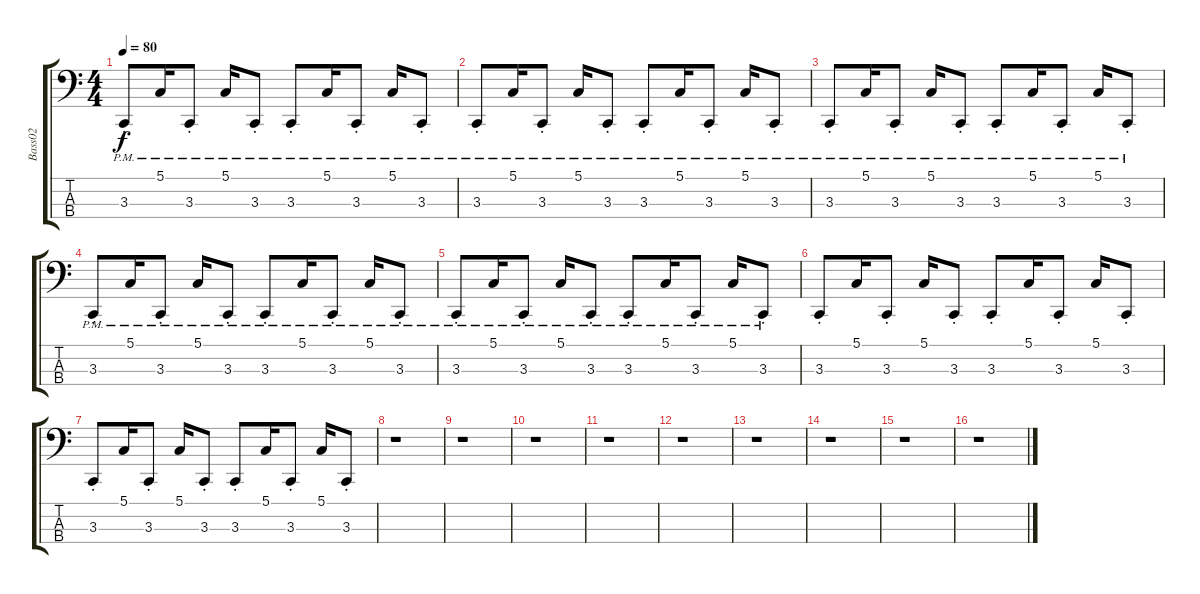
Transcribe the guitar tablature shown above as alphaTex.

\track ("Bass02" "Bass02") {instrument lead1square}
\staff {score tabs}
\tuning (G2 D2 A1 E1) {hide}
\ts (4 4)
\tempo 80
\clef f4
\ks c
3.3{pm st}.8{dy f} 5.1{pm}.16 3.3{pm st}.8 5.1{pm}.16 3.3{pm st}.8 3.3{pm st}.8 5.1{pm}.16 3.3{pm st}.8 5.1{pm}.16 3.3{pm st}.8 |
3.3{pm st}.8 5.1{pm}.16 3.3{pm st}.8 5.1{pm}.16 3.3{pm st}.8 3.3{pm st}.8 5.1{pm}.16 3.3{pm st}.8 5.1{pm}.16 3.3{pm st}.8 |
3.3{pm st}.8 5.1{pm}.16 3.3{pm st}.8 5.1{pm}.16 3.3{pm st}.8 3.3{pm st}.8 5.1{pm}.16 3.3{pm st}.8 5.1{pm}.16 3.3{pm st}.8 |
3.3{pm st}.8 5.1{pm}.16 3.3{pm st}.8 5.1{pm}.16 3.3{pm st}.8 3.3{pm st}.8 5.1{pm}.16 3.3{pm st}.8 5.1{pm}.16 3.3{pm st}.8 |
3.3{pm st}.8 5.1{pm}.16 3.3{pm st}.8 5.1{pm}.16 3.3{pm st}.8 3.3{pm st}.8 5.1{pm}.16 3.3{pm st}.8 5.1{pm}.16 3.3{pm st}.8 |
3.3{st}.8 5.1.16 3.3{st}.8 5.1.16 3.3{st}.8 3.3{st}.8 5.1.16 3.3{st}.8 5.1.16 3.3{st}.8 |
3.3{st}.8 5.1.16 3.3{st}.8 5.1.16 3.3{st}.8 3.3{st}.8 5.1.16 3.3{st}.8 5.1.16 3.3{st}.8 |
r.1 |
r.1 |
r.1 |
r.1 |
r.1 |
r.1 |
r.1 |
r.1 |
r.1
